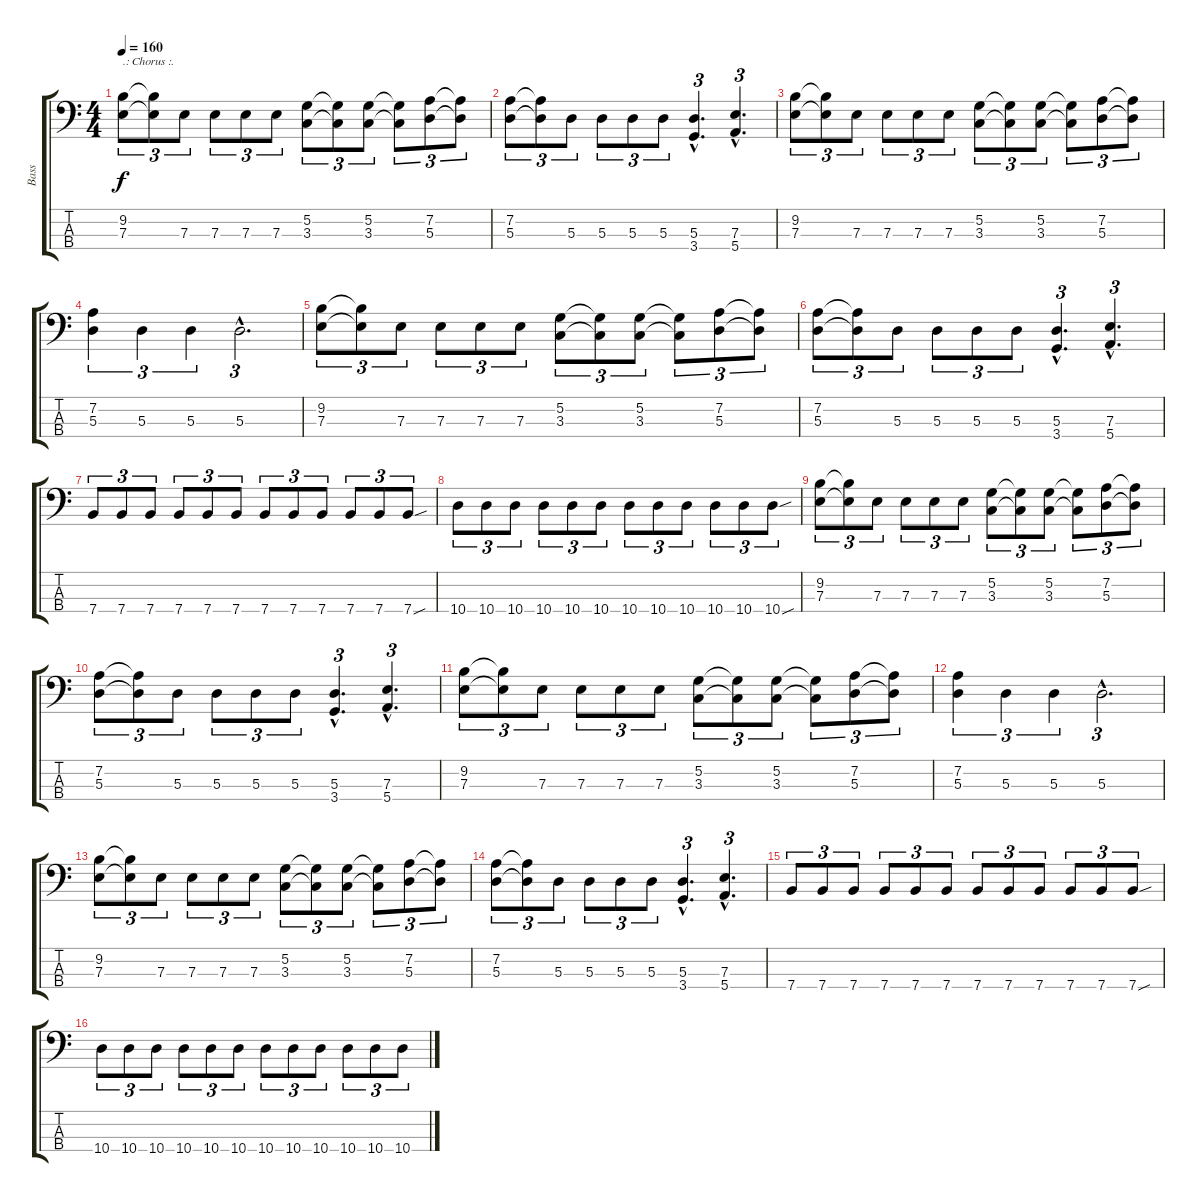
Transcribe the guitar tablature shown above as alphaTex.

\track ("Bass" "Bass") {instrument electricbasspick}
\staff {score tabs}
\tuning (G2 D2 A1 E1) {hide}
\ts (4 4)
\tempo 160
\clef f4
\ks c
(9.2 7.3).8{tu (3 2) txt ".: Chorus :. " dy f} (9.2{t} 7.3{t}).8{tu (3 2)} 7.3.8{tu (3 2)} 7.3.8{tu (3 2)} 7.3.8{tu (3 2)} 7.3.8{tu (3 2)} (5.2 3.3).8{tu (3 2)} (5.2{t} 3.3{t}).8{tu (3 2)} (5.2 3.3).8{tu (3 2)} (5.2{t} 3.3{t}).8{tu (3 2)} (7.2 5.3).8{tu (3 2)} (7.2{t} 5.3{t}).8{tu (3 2)} |
(7.2 5.3).8{tu (3 2)} (7.2{t} 5.3{t}).8{tu (3 2)} 5.3.8{tu (3 2)} 5.3.8{tu (3 2)} 5.3.8{tu (3 2)} 5.3.8{tu (3 2)} (5.3{hac} 3.4{hac}).4{d tu (3 2)} (7.3{hac} 5.4{hac}).4{d tu (3 2)} |
(9.2 7.3).8{tu (3 2)} (9.2{t} 7.3{t}).8{tu (3 2)} 7.3.8{tu (3 2)} 7.3.8{tu (3 2)} 7.3.8{tu (3 2)} 7.3.8{tu (3 2)} (5.2 3.3).8{tu (3 2)} (5.2{t} 3.3{t}).8{tu (3 2)} (5.2 3.3).8{tu (3 2)} (5.2{t} 3.3{t}).8{tu (3 2)} (7.2 5.3).8{tu (3 2)} (7.2{t} 5.3{t}).8{tu (3 2)} |
(7.2 5.3).4{tu (3 2)} 5.3.4{tu (3 2)} 5.3.4{tu (3 2)} 5.3{hac}.2{d tu (3 2)} |
(9.2 7.3).8{tu (3 2)} (9.2{t} 7.3{t}).8{tu (3 2)} 7.3.8{tu (3 2)} 7.3.8{tu (3 2)} 7.3.8{tu (3 2)} 7.3.8{tu (3 2)} (5.2 3.3).8{tu (3 2)} (5.2{t} 3.3{t}).8{tu (3 2)} (5.2 3.3).8{tu (3 2)} (5.2{t} 3.3{t}).8{tu (3 2)} (7.2 5.3).8{tu (3 2)} (7.2{t} 5.3{t}).8{tu (3 2)} |
(7.2 5.3).8{tu (3 2)} (7.2{t} 5.3{t}).8{tu (3 2)} 5.3.8{tu (3 2)} 5.3.8{tu (3 2)} 5.3.8{tu (3 2)} 5.3.8{tu (3 2)} (5.3{hac} 3.4{hac}).4{d tu (3 2)} (7.3{hac} 5.4{hac}).4{d tu (3 2)} |
7.4.8{tu (3 2)} 7.4.8{tu (3 2)} 7.4.8{tu (3 2)} 7.4.8{tu (3 2)} 7.4.8{tu (3 2)} 7.4.8{tu (3 2)} 7.4.8{tu (3 2)} 7.4.8{tu (3 2)} 7.4.8{tu (3 2)} 7.4.8{tu (3 2)} 7.4.8{tu (3 2)} 7.4{sou}.8{tu (3 2)} |
10.4.8{tu (3 2)} 10.4.8{tu (3 2)} 10.4.8{tu (3 2)} 10.4.8{tu (3 2)} 10.4.8{tu (3 2)} 10.4.8{tu (3 2)} 10.4.8{tu (3 2)} 10.4.8{tu (3 2)} 10.4.8{tu (3 2)} 10.4.8{tu (3 2)} 10.4.8{tu (3 2)} 10.4{sou}.8{tu (3 2)} |
(9.2 7.3).8{tu (3 2)} (9.2{t} 7.3{t}).8{tu (3 2)} 7.3.8{tu (3 2)} 7.3.8{tu (3 2)} 7.3.8{tu (3 2)} 7.3.8{tu (3 2)} (5.2 3.3).8{tu (3 2)} (5.2{t} 3.3{t}).8{tu (3 2)} (5.2 3.3).8{tu (3 2)} (5.2{t} 3.3{t}).8{tu (3 2)} (7.2 5.3).8{tu (3 2)} (7.2{t} 5.3{t}).8{tu (3 2)} |
(7.2 5.3).8{tu (3 2)} (7.2{t} 5.3{t}).8{tu (3 2)} 5.3.8{tu (3 2)} 5.3.8{tu (3 2)} 5.3.8{tu (3 2)} 5.3.8{tu (3 2)} (5.3{hac} 3.4{hac}).4{d tu (3 2)} (7.3{hac} 5.4{hac}).4{d tu (3 2)} |
(9.2 7.3).8{tu (3 2)} (9.2{t} 7.3{t}).8{tu (3 2)} 7.3.8{tu (3 2)} 7.3.8{tu (3 2)} 7.3.8{tu (3 2)} 7.3.8{tu (3 2)} (5.2 3.3).8{tu (3 2)} (5.2{t} 3.3{t}).8{tu (3 2)} (5.2 3.3).8{tu (3 2)} (5.2{t} 3.3{t}).8{tu (3 2)} (7.2 5.3).8{tu (3 2)} (7.2{t} 5.3{t}).8{tu (3 2)} |
(7.2 5.3).4{tu (3 2)} 5.3.4{tu (3 2)} 5.3.4{tu (3 2)} 5.3{hac}.2{d tu (3 2)} |
(9.2 7.3).8{tu (3 2)} (9.2{t} 7.3{t}).8{tu (3 2)} 7.3.8{tu (3 2)} 7.3.8{tu (3 2)} 7.3.8{tu (3 2)} 7.3.8{tu (3 2)} (5.2 3.3).8{tu (3 2)} (5.2{t} 3.3{t}).8{tu (3 2)} (5.2 3.3).8{tu (3 2)} (5.2{t} 3.3{t}).8{tu (3 2)} (7.2 5.3).8{tu (3 2)} (7.2{t} 5.3{t}).8{tu (3 2)} |
(7.2 5.3).8{tu (3 2)} (7.2{t} 5.3{t}).8{tu (3 2)} 5.3.8{tu (3 2)} 5.3.8{tu (3 2)} 5.3.8{tu (3 2)} 5.3.8{tu (3 2)} (5.3{hac} 3.4{hac}).4{d tu (3 2)} (7.3{hac} 5.4{hac}).4{d tu (3 2)} |
7.4.8{tu (3 2)} 7.4.8{tu (3 2)} 7.4.8{tu (3 2)} 7.4.8{tu (3 2)} 7.4.8{tu (3 2)} 7.4.8{tu (3 2)} 7.4.8{tu (3 2)} 7.4.8{tu (3 2)} 7.4.8{tu (3 2)} 7.4.8{tu (3 2)} 7.4.8{tu (3 2)} 7.4{sou}.8{tu (3 2)} |
10.4.8{tu (3 2)} 10.4.8{tu (3 2)} 10.4.8{tu (3 2)} 10.4.8{tu (3 2)} 10.4.8{tu (3 2)} 10.4.8{tu (3 2)} 10.4.8{tu (3 2)} 10.4.8{tu (3 2)} 10.4.8{tu (3 2)} 10.4.8{tu (3 2)} 10.4.8{tu (3 2)} 10.4.8{tu (3 2)}
